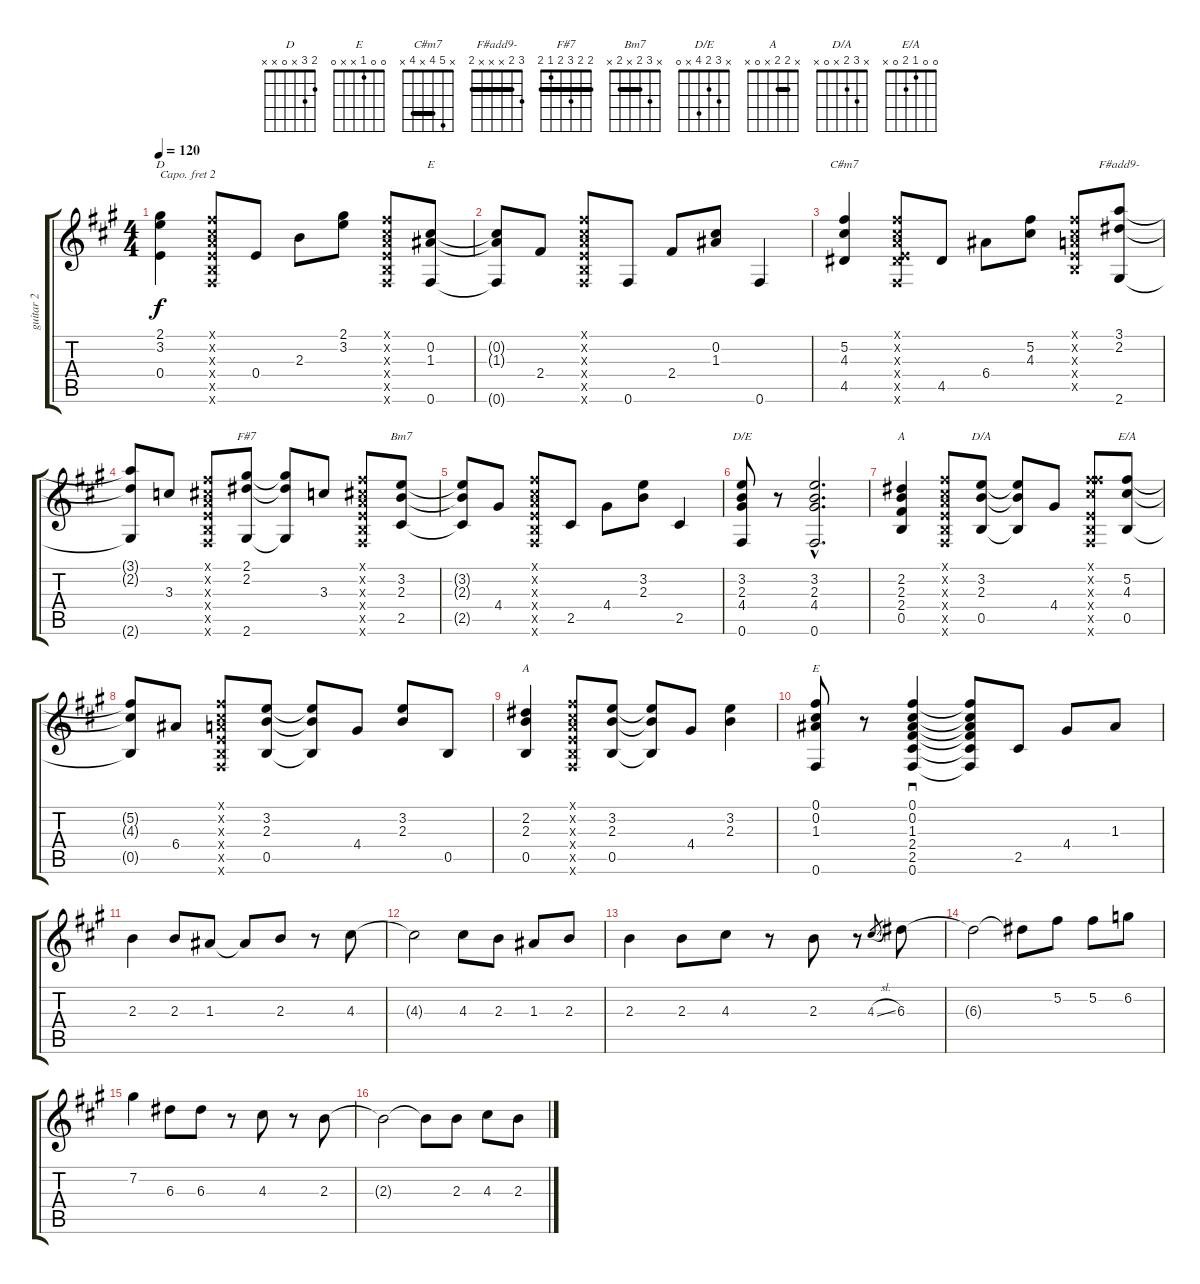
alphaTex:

\track ("guitar 2" "guitar 2") {instrument acousticguitarsteel}
\staff {score tabs}
\capo 2
\tuning (E4 B3 G3 D3 A2 E2) {hide}
\chord ("D" 2 3 x 0 x x)
\chord ("E" x 0 1 x x 0)
\chord ("C#m7" x 5 4 x 4 x) {barre 4}
\chord ("F#add9-" 3 2 x x x 2) {barre 2}
\chord ("F#7" 2 2 3 2 1 2) {barre 2}
\chord ("Bm7" x 3 2 x 2 x) {barre 2}
\chord ("D/E" x 3 2 4 x 0)
\chord ("A" x 2 2 2 0 x) {barre 2}
\chord ("D/A" x 3 2 x 0 x)
\chord ("E/A" 0 0 1 2 0 x)
\chord ("A" x 2 2 x 0 x) {barre 2}
\chord ("E" 0 0 1 x x 0)
\ts (4 4)
\tempo 120
\clef g2
\ks a
(2.1 3.2 0.4).4{ch "D" dy f} (0.1{x} 0.2{x} 0.3{x} 0.4{x} 0.5{x} 0.6{x}).8 0.4.8 2.3.8 (2.1 3.2).8 (0.1{x} 0.2{x} 0.3{x} 0.4{x} 0.5{x} 0.6{x}).8 (0.2 1.3 0.6).8{ch "E"} |
(0.2{t} 1.3{t} 0.6{t}).8 2.4.8 (0.1{x} 0.2{x} 0.3{x} 0.4{x} 0.5{x} 0.6{x}).8 0.6.8 2.4.8 (0.2 1.3).8 0.6.4 |
(5.2 4.3 4.5).4{ch "C#m7"} (0.1{x} 0.2{x} 0.3{x} 0.4{x} 4.5{x} 0.6{x}).8 4.5.8 6.4.8 (5.2 4.3).8 (0.1{x} 0.2{x} 0.3{x} 0.4{x} 0.5{x}).8 (3.1 2.2 2.6).8{ch "F#add9-"} |
(3.1{t} 2.2{t} 2.6{t}).8 3.3.8 (0.1{x} 0.2{x} 0.3{x} 0.4{x} 0.5{x} 0.6{x}).8 (2.1 2.2 2.6).8{ch "F#7"} (2.1{t} 2.2{t} 2.6{t}).8 3.3.8 (0.1{x} 0.2{x} 0.3{x} 0.4{x} 0.5{x} 0.6{x}).8 (3.2 2.3 2.5).8{ch "Bm7"} |
(3.2{t} 2.3{t} 2.5{t}).8 4.4.8 (0.1{x} 0.2{x} 0.3{x} 0.4{x} 0.5{x} 0.6{x}).8 2.5.8 4.4.8 (3.2 2.3).8 2.5.4 |
(3.2 2.3 4.4 0.6).8{ch "D/E"} r.8 (3.2{hac} 2.3{hac} 4.4{hac} 0.6{hac}).2{d} |
(2.2 2.3 2.4 0.5).4{ch "A"} (0.1{x} 0.2{x} 0.3{x} 0.4{x} 0.5{x} 0.6{x}).8 (3.2 2.3 0.5).8{ch "D/A"} (3.2{t} 2.3{t} 0.5{t}).8 4.4.8 (0.1{x} 5.2{x} 4.3{x} 0.4{x} 0.5{x} 0.6{x}).8 (5.2 4.3 0.5).8{ch "E/A"} |
(5.2{t} 4.3{t} 0.5{t}).8 6.4.8 (0.1{x} 0.2{x} 0.3{x} 0.4{x} 0.5{x} 0.6{x}).8 (3.2 2.3 0.5).8 (3.2{t} 2.3{t} 0.5{t}).8 4.4.8 (3.2 2.3).8 0.5.8 |
(2.2 2.3 0.5).4{ch "A"} (0.1{x} 0.2{x} 0.3{x} 0.4{x} 0.5{x} 0.6{x}).8 (3.2 2.3 0.5).8 (3.2{t} 2.3{t} 0.5{t}).8 4.4.8 (3.2 2.3).4 |
(0.1 0.2 1.3 0.6).8{ch "E"} r.8 (0.1 0.2 1.3 2.4 2.5 0.6).4{sd} (0.1{t} 0.2{t} 1.3{t} 2.4{t} 2.5{t} 0.6{t}).8 2.5.8 4.4.8 1.3.8 |
2.3.4 2.3.8 1.3.8 1.3{t}.8 2.3.8 r.8 4.3.8 |
4.3{t}.2 4.3.8 2.3.8 1.3.8 2.3.8 |
2.3.4 2.3.8 4.3.8 r.8 2.3.8 r.8 4.3{sl}.8{gr} 6.3.8 |
6.3{t}.2 6.3{t}.8 5.2.8 5.2.8 6.2.8 |
7.2.4 6.3.8 6.3.8 r.8 4.3.8 r.8 2.3.8 |
2.3{t}.2 2.3{t}.8 2.3.8 4.3.8 2.3.8
